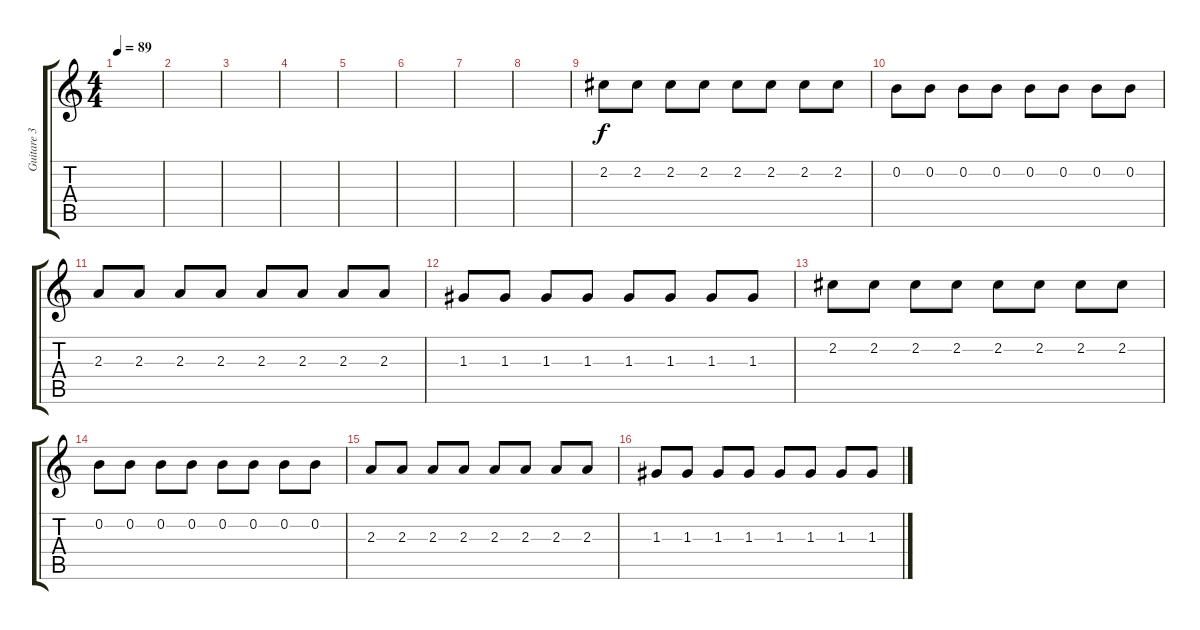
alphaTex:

\track ("Guitare 3" "Guitare 3") {instrument distortionguitar}
\staff {score tabs}
\tuning (E4 B3 G3 D3 A2 E2) {hide}
\ts (4 4)
\tempo 89
\clef g2
\ks c
|
|
|
|
|
|
|
|
2.2.8 2.2.8 2.2.8 2.2.8 2.2.8 2.2.8 2.2.8 2.2.8 |
0.2.8 0.2.8 0.2.8 0.2.8 0.2.8 0.2.8 0.2.8 0.2.8 |
2.3.8 2.3.8 2.3.8 2.3.8 2.3.8 2.3.8 2.3.8 2.3.8 |
1.3.8 1.3.8 1.3.8 1.3.8 1.3.8 1.3.8 1.3.8 1.3.8 |
2.2.8 2.2.8 2.2.8 2.2.8 2.2.8 2.2.8 2.2.8 2.2.8 |
0.2.8 0.2.8 0.2.8 0.2.8 0.2.8 0.2.8 0.2.8 0.2.8 |
2.3.8 2.3.8 2.3.8 2.3.8 2.3.8 2.3.8 2.3.8 2.3.8 |
1.3.8 1.3.8 1.3.8 1.3.8 1.3.8 1.3.8 1.3.8 1.3.8
